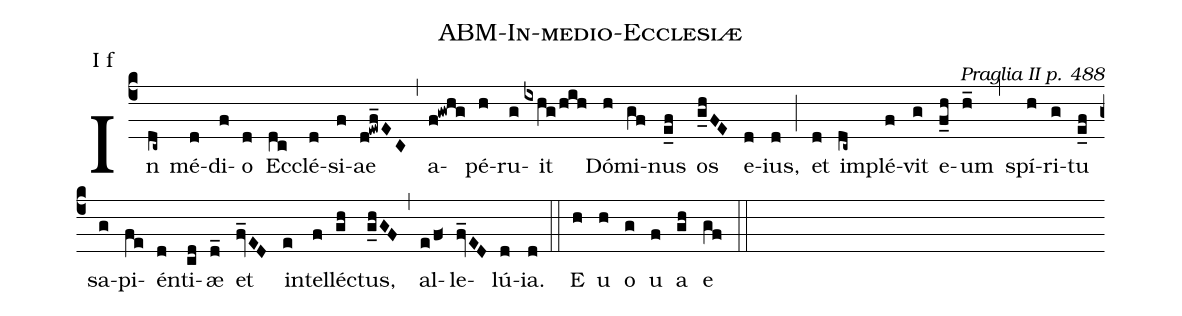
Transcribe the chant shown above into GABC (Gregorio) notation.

name: ABM-In-medio-Ecclesiæ;
commentary: Praglia II p. 488;
annotation: I f;
%%
(c4) In(dc~) mé(d)di(f)o(d) Ec(dc)clé(d)si(f)ae(d!ewf_EC) (,) a(f!gwhg)pé(h)ru(g)it(ixhg/hih) Dó(h)mi(gf)nus(e_f) os(g_hFE) e(d)ius,(d) (;) et(d) im(dc~)plé(f)vit(g) e(f_h)um(h_) (,) spí(h)ri(g)tu(e_f) sa(g)pi(fe)én(d)ti(cd)æ(d_) et(fv_ED) in(e)tel(f)léc(gh)tus,(g_hGF) (,) al(e/f<)le(fv_ED)lú(d)ia.(d) (::) E(h) u(h) o(g) u(f) a(gh) e(gf) (::)
